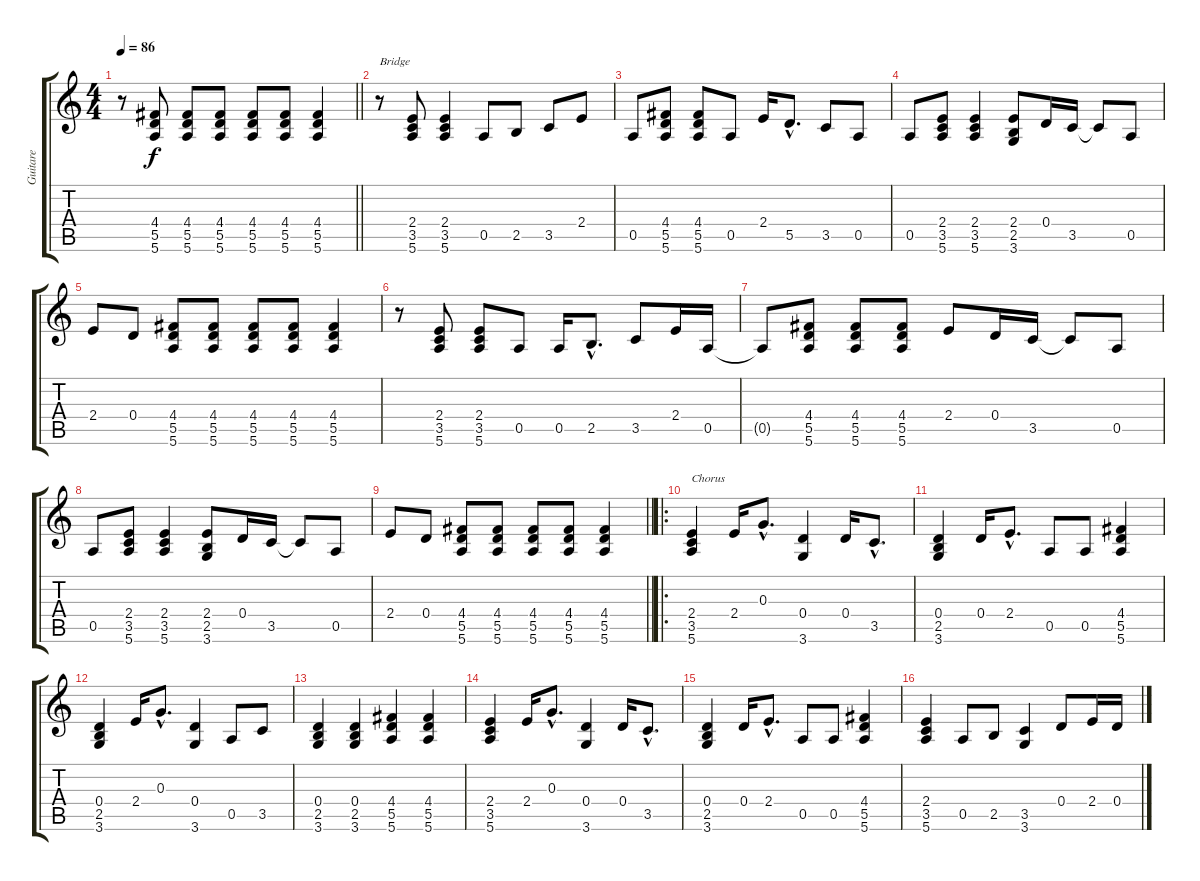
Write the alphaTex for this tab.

\track ("Guitare" "Guitare") {instrument acousticguitarnylon}
\staff {score tabs}
\tuning (E4 B3 G3 D3 A2 E2) {hide}
\ts (4 4)
\tempo 86
\clef g2
\barLineRight lightlight
\ks c
r.8{dy f} (4.4 5.5 5.6).8 (4.4 5.5 5.6).8 (4.4 5.5 5.6).8 (4.4 5.5 5.6).8 (4.4 5.5 5.6).8 (4.4 5.5 5.6).4 |
r.8{txt "Bridge"} (2.4 3.5 5.6).8 (2.4 3.5 5.6).4 0.5.8 2.5.8 3.5.8 2.4.8 |
0.5.8 (4.4 5.5 5.6).8 (4.4 5.5 5.6).8 0.5.8 2.4.16 5.5{hac}.8{d} 3.5.8 0.5.8 |
0.5.8 (2.4 3.5 5.6).8 (2.4 3.5 5.6).4 (2.4 2.5 3.6).8 0.4.16 3.5.16 3.5{t}.8 0.5.8 |
2.4.8 0.4.8 (4.4 5.5 5.6).8 (4.4 5.5 5.6).8 (4.4 5.5 5.6).8 (4.4 5.5 5.6).8 (4.4 5.5 5.6).4 |
r.8 (2.4 3.5 5.6).8 (2.4 3.5 5.6).8 0.5.8 0.5.16 2.5{hac}.8{d} 3.5.8 2.4.16 0.5.16 |
0.5{t}.8 (4.4 5.5 5.6).8 (4.4 5.5 5.6).8 (4.4 5.5 5.6).8 2.4.8 0.4.16 3.5.16 3.5{t}.8 0.5.8 |
0.5.8 (2.4 3.5 5.6).8 (2.4 3.5 5.6).4 (2.4 2.5 3.6).8 0.4.16 3.5.16 3.5{t}.8 0.5.8 |
\barLineRight lightlight
2.4.8 0.4.8 (4.4 5.5 5.6).8 (4.4 5.5 5.6).8 (4.4 5.5 5.6).8 (4.4 5.5 5.6).8 (4.4 5.5 5.6).4 |
\ro
(2.4 3.5 5.6).4{txt "Chorus"} 2.4.16 0.3{hac}.8{d} (0.4 3.6).4 0.4.16 3.5{hac}.8{d} |
(0.4 2.5 3.6).4 0.4.16 2.4{hac}.8{d} 0.5.8 0.5.8 (4.4 5.5 5.6).4 |
(0.4 2.5 3.6).4 2.4.16 0.3{hac}.8{d} (0.4 3.6).4 0.5.8 3.5.8 |
(0.4 2.5 3.6).4 (0.4 2.5 3.6).4 (4.4 5.5 5.6).4 (4.4 5.5 5.6).4 |
(2.4 3.5 5.6).4 2.4.16 0.3{hac}.8{d} (0.4 3.6).4 0.4.16 3.5{hac}.8{d} |
(0.4 2.5 3.6).4 0.4.16 2.4{hac}.8{d} 0.5.8 0.5.8 (4.4 5.5 5.6).4 |
(2.4 3.5 5.6).4 0.5.8 2.5.8 (3.5 3.6).4 0.4.8 2.4.16 0.4.16
